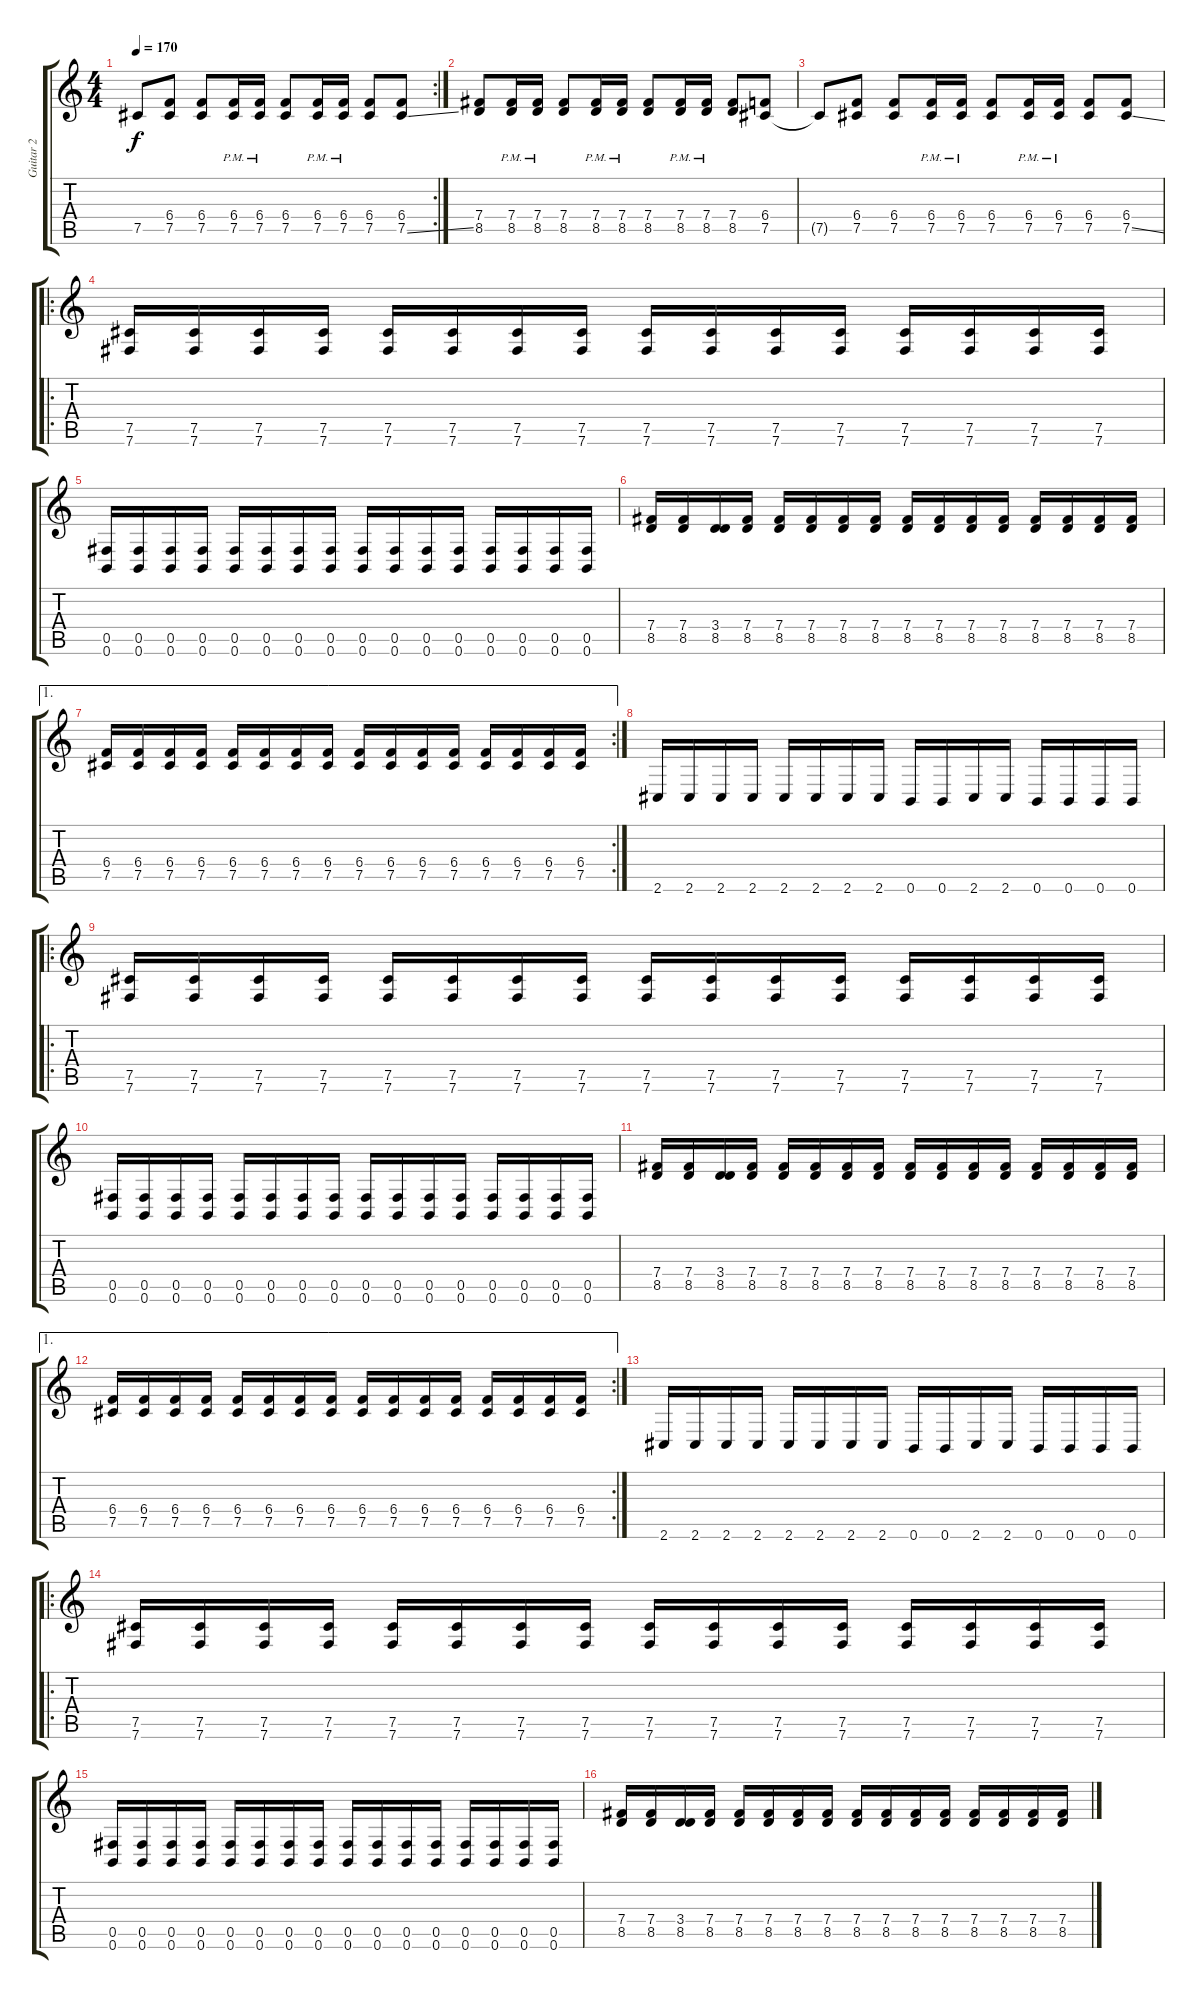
\track ("Guitar 2" "Guitar 2") {instrument distortionguitar}
\staff {score tabs}
\tuning (Db4 Ab3 E3 B2 Gb2 B1) {hide}
\rc 2
\ts (4 4)
\tempo 170
\clef g2
\ks c
7.5{t}.8{dy f} (6.4 7.5).8 (6.4 7.5).8 (6.4{pm} 7.5{pm}).16 (6.4{pm} 7.5{pm}).16 (6.4 7.5).8 (6.4{pm} 7.5{pm}).16 (6.4{pm} 7.5{pm}).16 (6.4 7.5).8 (6.4 7.5{ss}).8 |
(7.4 8.5).8 (7.4{pm} 8.5{pm}).16 (7.4{pm} 8.5{pm}).16 (7.4 8.5).8 (7.4{pm} 8.5{pm}).16 (7.4{pm} 8.5{pm}).16 (7.4 8.5).8 (7.4{pm} 8.5{pm}).16 (7.4{pm} 8.5{pm}).16 (7.4 8.5).8 (6.4 7.5).8 |
7.5{t}.8 (6.4 7.5).8 (6.4 7.5).8 (6.4{pm} 7.5{pm}).16 (6.4{pm} 7.5{pm}).16 (6.4 7.5).8 (6.4{pm} 7.5{pm}).16 (6.4{pm} 7.5{pm}).16 (6.4 7.5).8 (6.4 7.5{ss}).8 |
\ro
(7.5 7.6).16 (7.5 7.6).16 (7.5 7.6).16 (7.5 7.6).16 (7.5 7.6).16 (7.5 7.6).16 (7.5 7.6).16 (7.5 7.6).16 (7.5 7.6).16 (7.5 7.6).16 (7.5 7.6).16 (7.5 7.6).16 (7.5 7.6).16 (7.5 7.6).16 (7.5 7.6).16 (7.5 7.6).16 |
(0.5 0.6).16 (0.5 0.6).16 (0.5 0.6).16 (0.5 0.6).16 (0.5 0.6).16 (0.5 0.6).16 (0.5 0.6).16 (0.5 0.6).16 (0.5 0.6).16 (0.5 0.6).16 (0.5 0.6).16 (0.5 0.6).16 (0.5 0.6).16 (0.5 0.6).16 (0.5 0.6).16 (0.5 0.6).16 |
(7.4 8.5).16 (7.4 8.5).16 (3.4 8.5).16 (7.4 8.5).16 (7.4 8.5).16 (7.4 8.5).16 (7.4 8.5).16 (7.4 8.5).16 (7.4 8.5).16 (7.4 8.5).16 (7.4 8.5).16 (7.4 8.5).16 (7.4 8.5).16 (7.4 8.5).16 (7.4 8.5).16 (7.4 8.5).16 |
\ae 1
\rc 2
(6.4 7.5).16 (6.4 7.5).16 (6.4 7.5).16 (6.4 7.5).16 (6.4 7.5).16 (6.4 7.5).16 (6.4 7.5).16 (6.4 7.5).16 (6.4 7.5).16 (6.4 7.5).16 (6.4 7.5).16 (6.4 7.5).16 (6.4 7.5).16 (6.4 7.5).16 (6.4 7.5).16 (6.4 7.5).16 |
2.6.16 2.6.16 2.6.16 2.6.16 2.6.16 2.6.16 2.6.16 2.6.16 0.6.16 0.6.16 2.6.16 2.6.16 0.6.16 0.6.16 0.6.16 0.6.16 |
\ro
(7.5 7.6).16 (7.5 7.6).16 (7.5 7.6).16 (7.5 7.6).16 (7.5 7.6).16 (7.5 7.6).16 (7.5 7.6).16 (7.5 7.6).16 (7.5 7.6).16 (7.5 7.6).16 (7.5 7.6).16 (7.5 7.6).16 (7.5 7.6).16 (7.5 7.6).16 (7.5 7.6).16 (7.5 7.6).16 |
(0.5 0.6).16 (0.5 0.6).16 (0.5 0.6).16 (0.5 0.6).16 (0.5 0.6).16 (0.5 0.6).16 (0.5 0.6).16 (0.5 0.6).16 (0.5 0.6).16 (0.5 0.6).16 (0.5 0.6).16 (0.5 0.6).16 (0.5 0.6).16 (0.5 0.6).16 (0.5 0.6).16 (0.5 0.6).16 |
(7.4 8.5).16 (7.4 8.5).16 (3.4 8.5).16 (7.4 8.5).16 (7.4 8.5).16 (7.4 8.5).16 (7.4 8.5).16 (7.4 8.5).16 (7.4 8.5).16 (7.4 8.5).16 (7.4 8.5).16 (7.4 8.5).16 (7.4 8.5).16 (7.4 8.5).16 (7.4 8.5).16 (7.4 8.5).16 |
\ae 1
\rc 2
(6.4 7.5).16 (6.4 7.5).16 (6.4 7.5).16 (6.4 7.5).16 (6.4 7.5).16 (6.4 7.5).16 (6.4 7.5).16 (6.4 7.5).16 (6.4 7.5).16 (6.4 7.5).16 (6.4 7.5).16 (6.4 7.5).16 (6.4 7.5).16 (6.4 7.5).16 (6.4 7.5).16 (6.4 7.5).16 |
2.6.16 2.6.16 2.6.16 2.6.16 2.6.16 2.6.16 2.6.16 2.6.16 0.6.16 0.6.16 2.6.16 2.6.16 0.6.16 0.6.16 0.6.16 0.6.16 |
\ro
(7.5 7.6).16 (7.5 7.6).16 (7.5 7.6).16 (7.5 7.6).16 (7.5 7.6).16 (7.5 7.6).16 (7.5 7.6).16 (7.5 7.6).16 (7.5 7.6).16 (7.5 7.6).16 (7.5 7.6).16 (7.5 7.6).16 (7.5 7.6).16 (7.5 7.6).16 (7.5 7.6).16 (7.5 7.6).16 |
(0.5 0.6).16 (0.5 0.6).16 (0.5 0.6).16 (0.5 0.6).16 (0.5 0.6).16 (0.5 0.6).16 (0.5 0.6).16 (0.5 0.6).16 (0.5 0.6).16 (0.5 0.6).16 (0.5 0.6).16 (0.5 0.6).16 (0.5 0.6).16 (0.5 0.6).16 (0.5 0.6).16 (0.5 0.6).16 |
(7.4 8.5).16 (7.4 8.5).16 (3.4 8.5).16 (7.4 8.5).16 (7.4 8.5).16 (7.4 8.5).16 (7.4 8.5).16 (7.4 8.5).16 (7.4 8.5).16 (7.4 8.5).16 (7.4 8.5).16 (7.4 8.5).16 (7.4 8.5).16 (7.4 8.5).16 (7.4 8.5).16 (7.4 8.5).16
